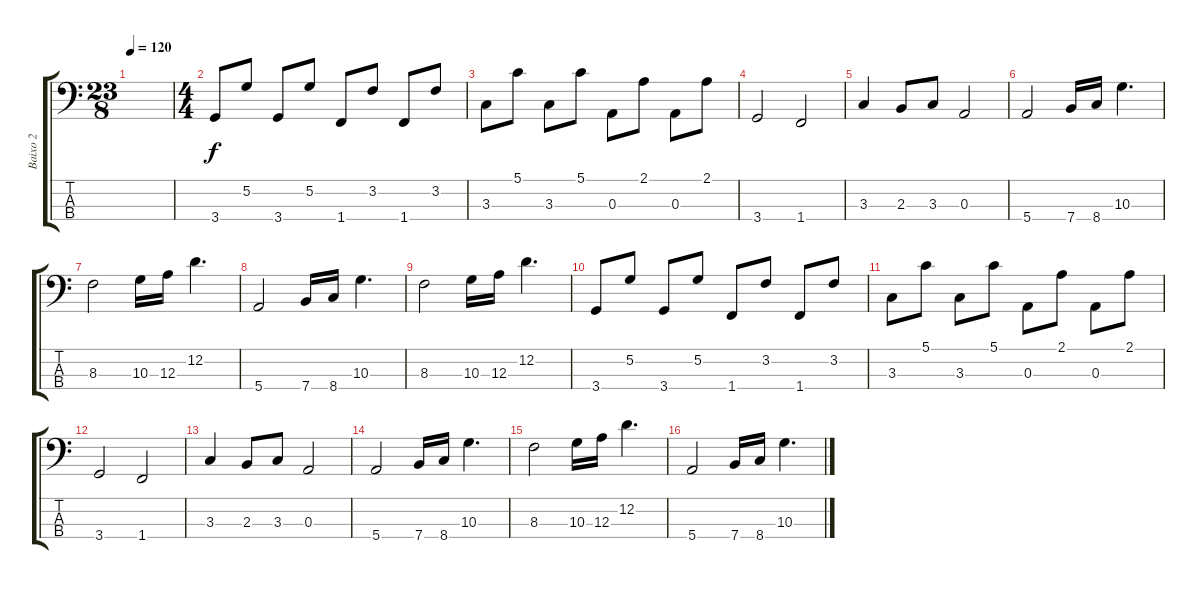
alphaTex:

\track ("Baixo 2" "Baixo 2") {instrument electricbassfinger}
\staff {score tabs}
\tuning (G2 D2 A1 E1) {hide}
\ts (23 8)
\tempo 120
\clef f4
\ks c
|
\ts (4 4)
3.4.8{instrument electricbassfinger} 5.2.8 3.4.8 5.2.8 1.4.8 3.2.8 1.4.8 3.2.8 |
3.3.8 5.1.8 3.3.8 5.1.8 0.3.8 2.1.8 0.3.8 2.1.8 |
3.4.2 1.4.2 |
3.3.4 2.3.8 3.3.8 0.3.2 |
5.4.2 7.4.16 8.4.16 10.3.4{d} |
8.3.2 10.3.16 12.3.16 12.2.4{d} |
5.4.2 7.4.16 8.4.16 10.3.4{d} |
8.3.2 10.3.16 12.3.16 12.2.4{d} |
3.4.8{volume 16 balance 4 instrument electricbassfinger} 5.2.8 3.4.8 5.2.8 1.4.8 3.2.8 1.4.8 3.2.8 |
3.3.8 5.1.8 3.3.8 5.1.8 0.3.8 2.1.8 0.3.8 2.1.8 |
3.4.2 1.4.2 |
3.3.4 2.3.8 3.3.8 0.3.2 |
5.4.2 7.4.16 8.4.16 10.3.4{d} |
8.3.2 10.3.16 12.3.16 12.2.4{d} |
5.4.2 7.4.16 8.4.16 10.3.4{d}
